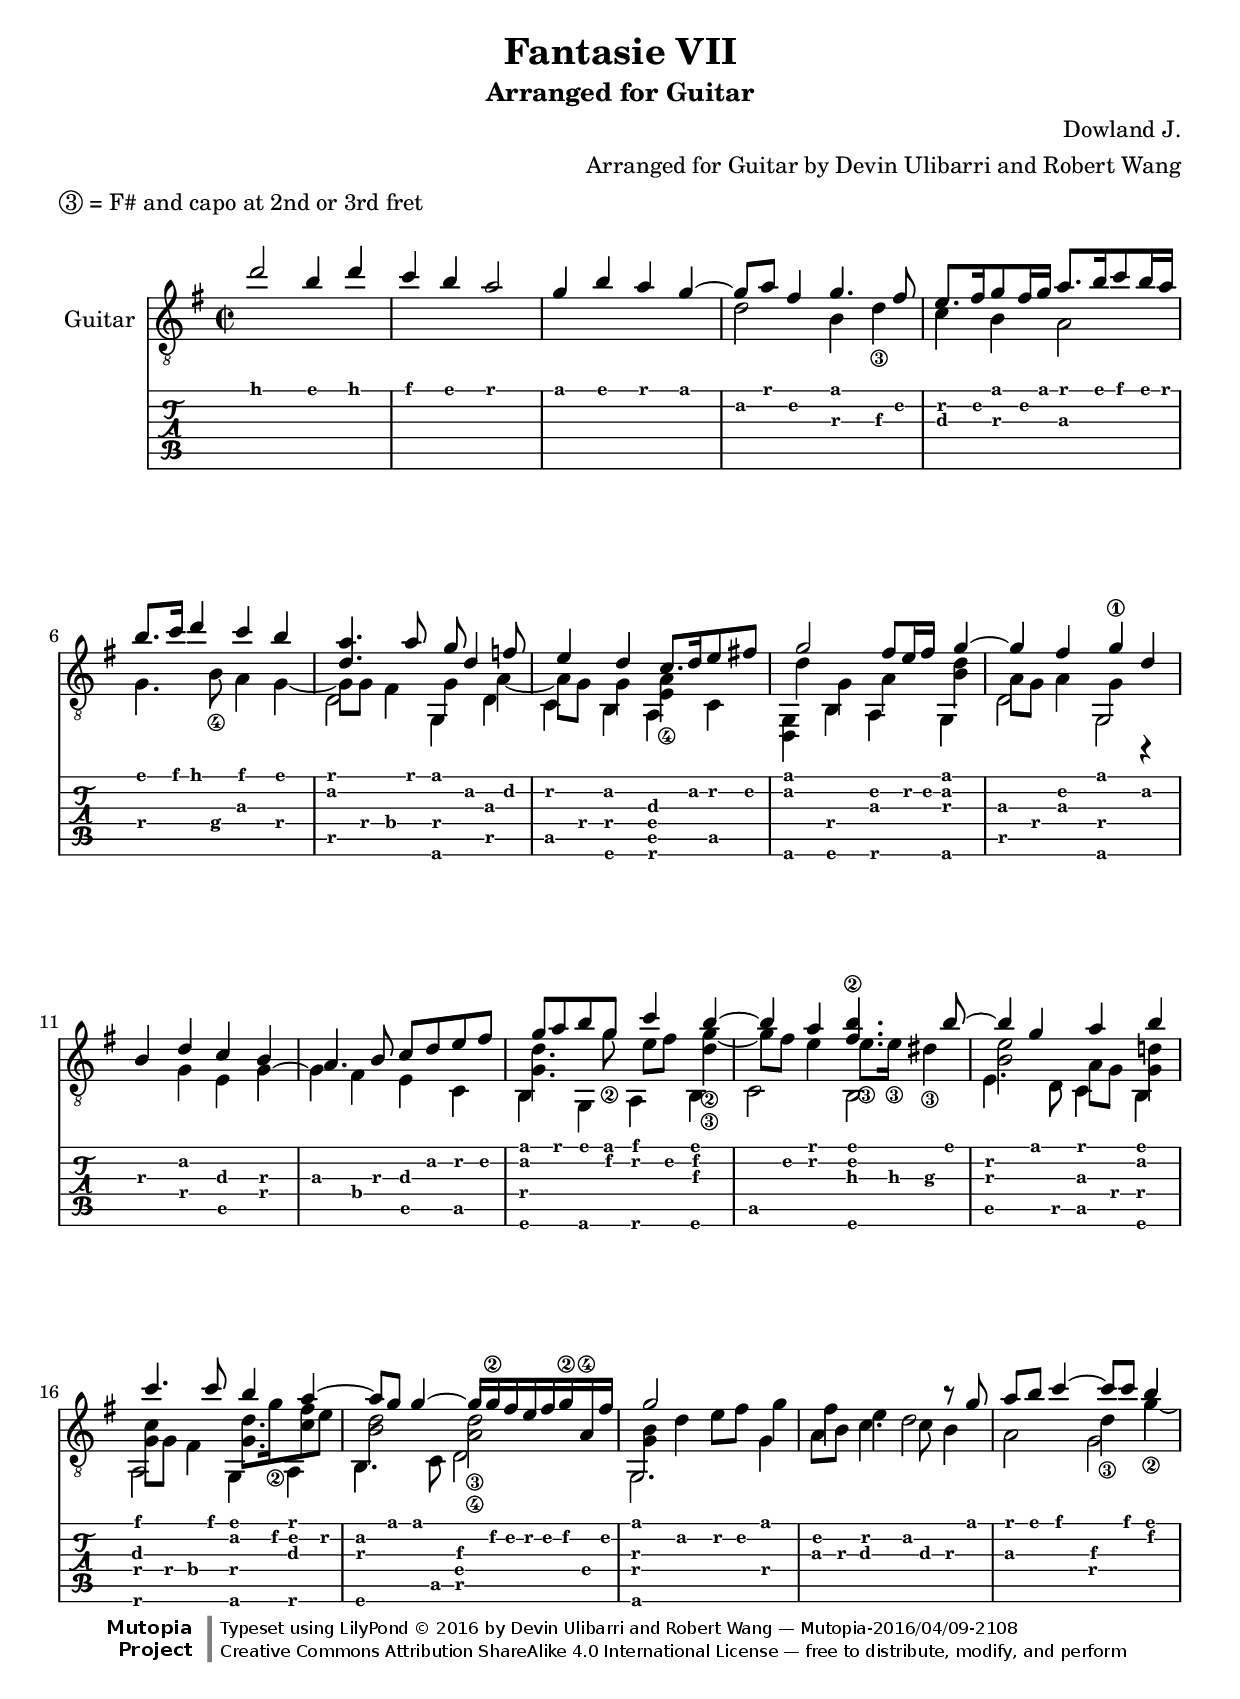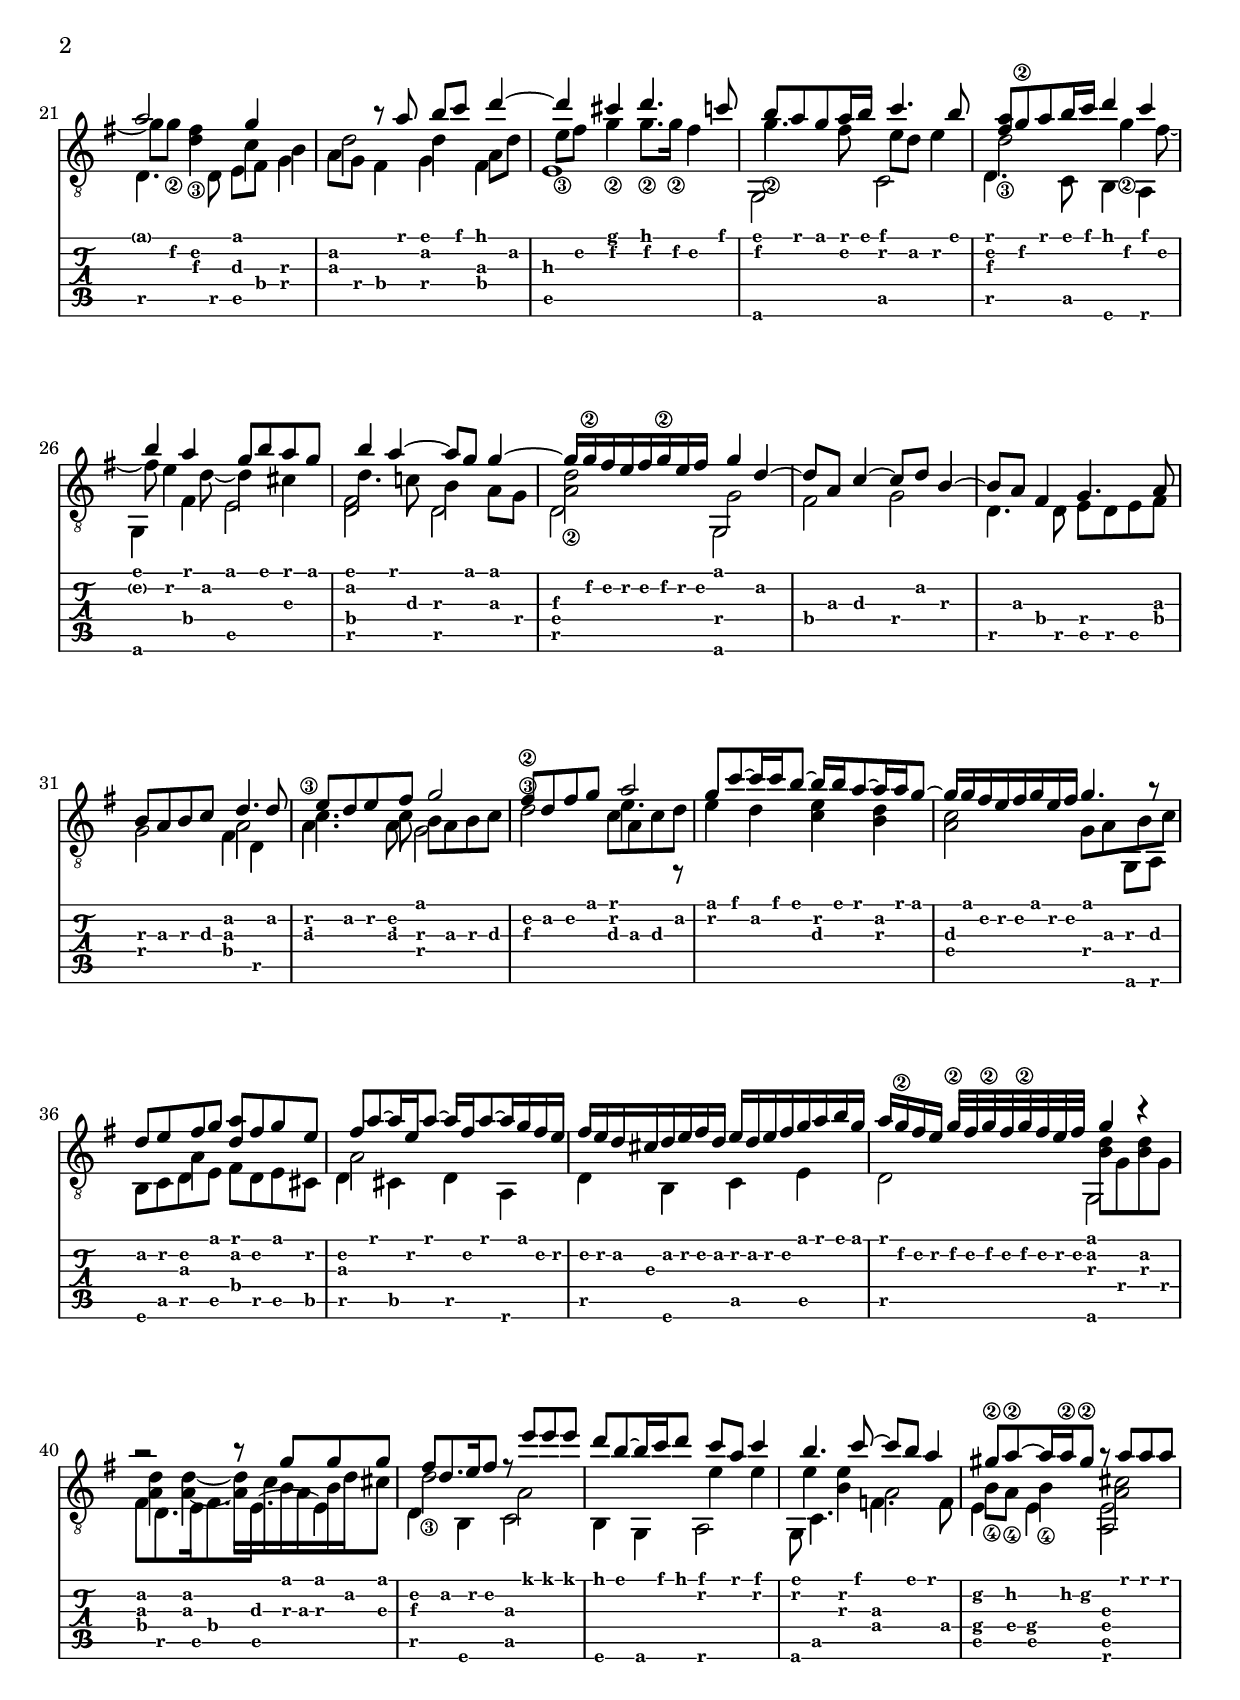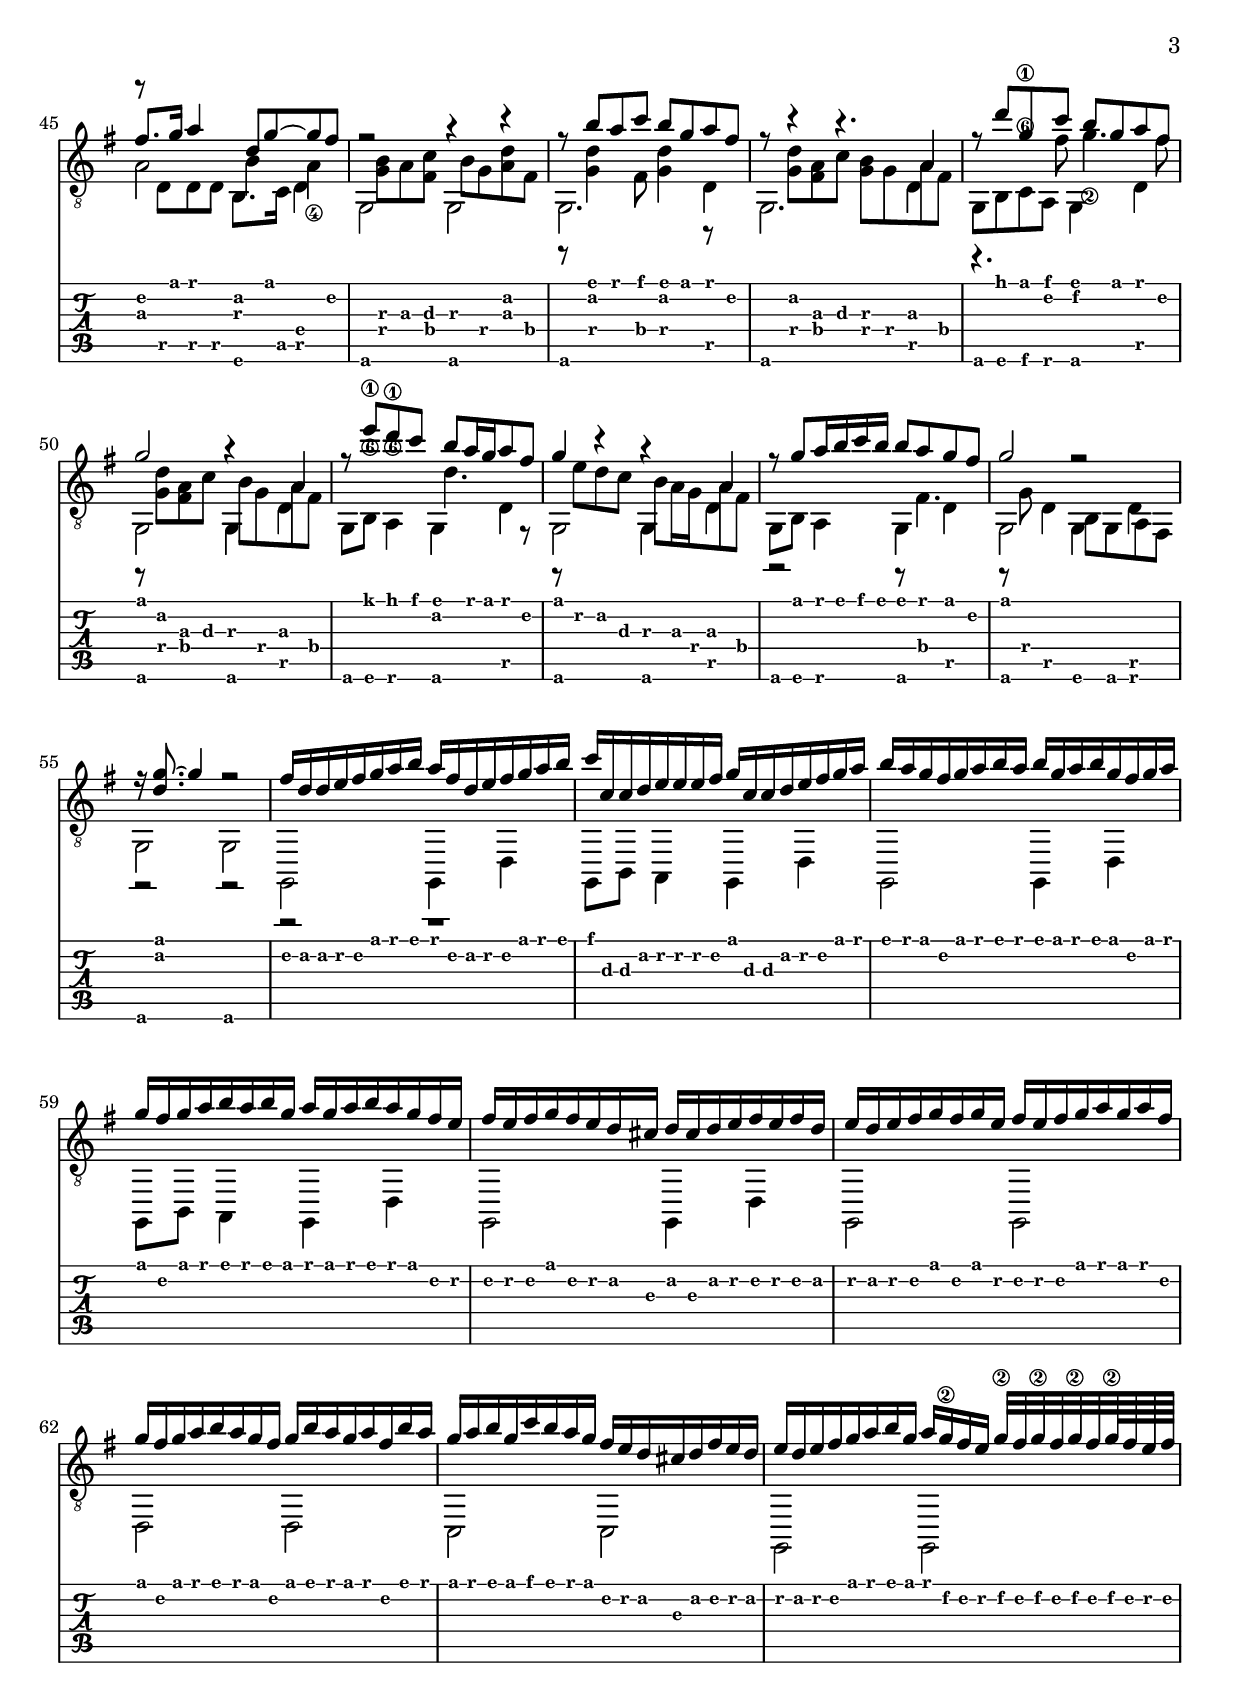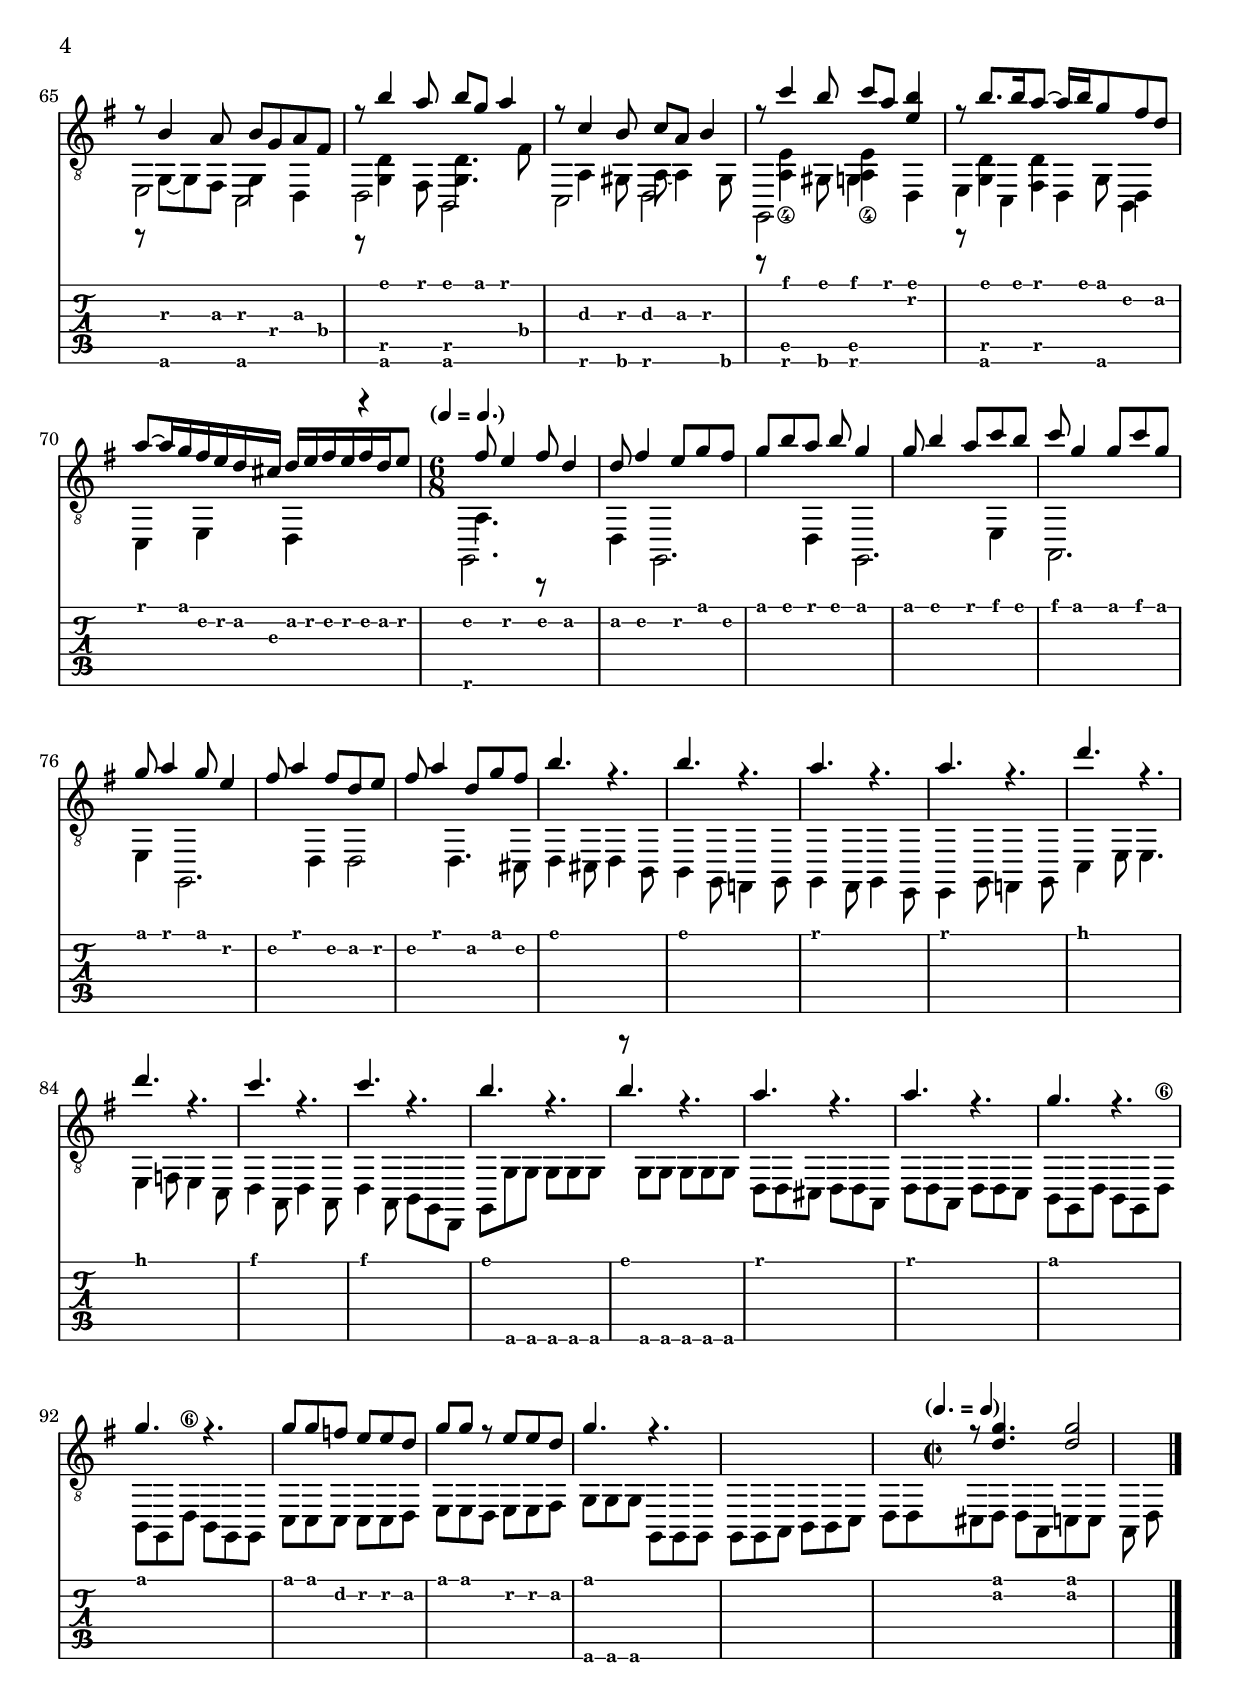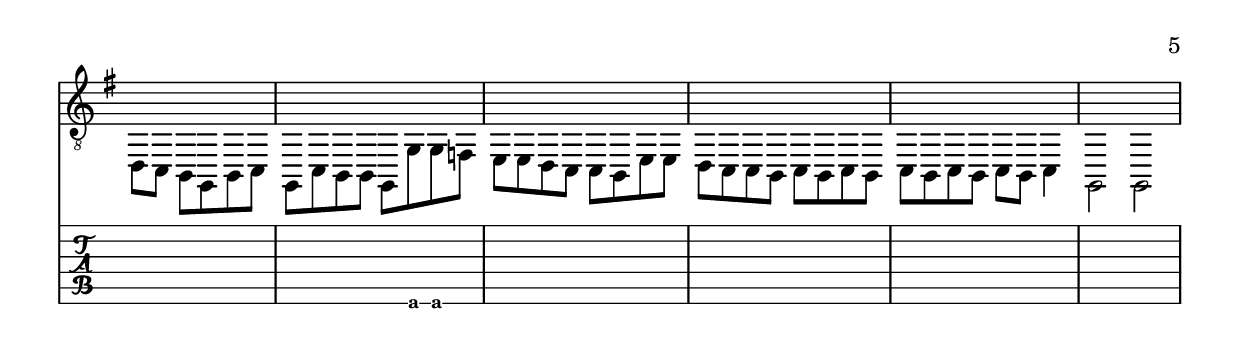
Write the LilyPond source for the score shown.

\version "2.18.2"

\header {
  title = "Fantasie VII"
  subtitle = "Arranged for Guitar"
  composer = "Dowland J."
  piece = \markup { \circle 3 = "F#" and capo at 2nd or 3rd fret } % tune g down 1/2 step to f#, then capo at 3rd fret
  arranger = "Arranged for Guitar by Devin Ulibarri and Robert Wang"
  opus = ""
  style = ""
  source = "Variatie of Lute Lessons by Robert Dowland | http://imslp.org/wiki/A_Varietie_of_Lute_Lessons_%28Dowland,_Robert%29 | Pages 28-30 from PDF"
  date = ""
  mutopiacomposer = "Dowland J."
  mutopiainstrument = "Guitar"
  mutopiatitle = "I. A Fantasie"
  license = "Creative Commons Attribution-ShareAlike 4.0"
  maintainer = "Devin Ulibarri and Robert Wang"
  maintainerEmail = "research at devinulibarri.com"

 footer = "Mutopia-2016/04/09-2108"
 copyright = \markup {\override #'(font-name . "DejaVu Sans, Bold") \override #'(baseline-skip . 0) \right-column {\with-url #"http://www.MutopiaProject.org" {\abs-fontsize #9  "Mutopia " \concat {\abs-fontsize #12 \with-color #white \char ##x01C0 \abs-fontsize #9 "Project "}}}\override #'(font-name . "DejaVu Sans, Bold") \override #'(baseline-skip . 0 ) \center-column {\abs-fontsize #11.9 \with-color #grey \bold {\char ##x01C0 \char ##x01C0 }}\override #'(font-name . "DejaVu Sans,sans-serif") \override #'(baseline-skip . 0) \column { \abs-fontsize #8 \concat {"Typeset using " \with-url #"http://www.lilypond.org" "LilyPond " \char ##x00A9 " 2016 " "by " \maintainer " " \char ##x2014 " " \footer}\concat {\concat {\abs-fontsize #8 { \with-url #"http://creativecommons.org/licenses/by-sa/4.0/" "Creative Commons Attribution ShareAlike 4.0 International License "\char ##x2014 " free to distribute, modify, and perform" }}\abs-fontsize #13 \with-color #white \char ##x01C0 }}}
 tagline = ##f
}

\paper {
  % add space between composer/opus markup and first staff
  markup-system-spacing #'padding = #3
  % add a little space between composer and opus
  markup-markup-spacing #'padding = #1.2
  top-margin = #8
  bottom-margin = #12
}

mbreak = {} % { \break }
global = {
  \time 2/2
  \key g \major
}

%% C with slash -------------------------------
cWithSlash = \markup {
  \combine \roman C \translate #'(0.6 . -0.4) \draw-line #'(0 . 2.0)
}
%% Span -----------------------------------
%% Syntax: \bbarre #"text" { notes } - text = any number of box
bbarre =
#(define-music-function (barre location str music) (string? ly:music?)
   (let ((elts (extract-named-music music '(NoteEvent EventChord))))
     (if (pair? elts)
         (let ((first-element (first elts))
               (last-element (last elts)))
           (set! (ly:music-property first-element 'articulations)
                 (cons (make-music 'TextSpanEvent 'span-direction -1)
                       (ly:music-property first-element 'articulations)))
           (set! (ly:music-property last-element 'articulations)
                 (cons (make-music 'TextSpanEvent 'span-direction 1)
                       (ly:music-property last-element 'articulations))))))
   #{
       \once \override TextSpanner.font-size = #-2
       \once \override TextSpanner.font-shape = #'upright
       \once \override TextSpanner.staff-padding = #3
       \once \override TextSpanner.style = #'line
       \once \override TextSpanner.to-barline = ##f
       \once \override TextSpanner.bound-details =
            #`((left
                (text . ,#{ \markup { \draw-line #'( 0 . -.5) } #})
                (Y . 0)
                (padding . 0.25)
                (attach-dir . -2))
               (right
                (text . ,#{ \markup { \cWithSlash #str } #})
                (Y . 0)
                (padding . 0.25)
                (attach-dir . 2)))
%% uncomment this line for make full barred
      % \once \override TextSpanner.bound-details.left.text = \markup{"B" #str}
      $music
   #})

#(define RH rightHandFinger)

upperVoice = \relative c'' {
  \voiceOne
  \slurDown
  \override TextSpanner.bound-details.left.stencil-align-dir-y = #CENTER
  \override TextSpanner.dash-fraction = #0.3
  \override TextSpanner.dash-period = #1
  d2 b4 d | c b a2 |
  g4 b a g~ | g8 a fis4 g4. fis8 |
  e8. fis16 g8 fis16 g a8. b16 c8 b16 a | b8. c16 d4 c4 b4 |
  <a d,>4. a8 g d4 f8 | e4 d c8. d16 e8 fis! |
  g2 fis8 e16 fis g4~ | g4 fis g-\1 d | 
  b d c b |  a4. b8 c d e fis | 
  g a b g c4 b4~ | b a <b fis-\2>4. b8~ |
  b4 g a b | c4. c8 b4 a~ | 
  a8 g g4~ g16 g-\2 fis e fis g-\2 a,-\4 fis' | g2 s2 | 
  s2 s4 r8 g8 | a b c4~ c8 c8 b4 | 
  a2 g4 s4 | s4 r8 a b c d4~ | 
  d4 cis d4. c8 | b a g a16 b c4. b8 | 
  <a fis>8 g-\2 a b16 c d4 c | b a g8 b a g | b4 a~ a8 g g4~| 
  g16 g-\2 fis e fis g-\2 e fis g4 d~ | d8 a c4~ c8 d b4~ | %measure 28; this is where the Faber version diverged by a half note's length
  b8 a fis4 g4. a8 | 
  b8 a b c | 
  d4. d8 e d e fis | g2 fis8-\2 d fis g | 
  a2 g8 c~ c16 c b8~ | b16 b a8~ a16 a g8~ g16 g fis e fis g e fis |
  g4. r8 d e fis g | <a d,>8 fis g e fis a~ a16 e a8~ | 
  a16 fis a8~ a16 g fis e fis e d cis d e fis d | e d e fis g a b g a g-\2 fis e g32-\2 fis g-\2 fis g-\2 fis e fis | 
  g4 r r2 | r8 g g g fis d8. e16 fis8 |  r e' e e d b~ b16 c d8 | 
  c a c4 b4. c8~ | c b a4 gis8-\2 a-\2~ a16 a-\2 gis8-\2 | 
  r8 a a a fis8. g16 a4 |
  d,8 g8~ g8 fis r2 | r4 r4 r8 b a c |
  b g a8 fis r8 |
  r4 r4. a,4 r8 d'8 g,-\1 c |
  b g a8 fis g2 | r4 a, r8 e''8-\1 d-\1 c | b a16 g a8 fis g4 r | 
  r a, r8 g' a16 b c b | b8 a g fis g2 |
  r r16 <g d>8.~ g4 | r2 fis16 d d e fis g a b |
  a fis d e fis g a b c c, c d e e e fis | g c, c d e fis g a b a g fis g a b a |
  b g a b g fis g a g fis g a b a b g | a g a b a g fis e fis e fis g fis e d cis |
  d cis d e fis e fis d e d e fis g fis g e | fis e fis g a g a fis g fis g a b a g fis |
  g b a g a fis b a g a b g c b a g | fis e d cis d fis e d e d e fis g a b g | 
  a g-\2 fis e g32-\2 fis g-\2 fis g-\2 fis g64-\2 fis e fis r8 b,4 a8 | b g a8 fis8 r8 b'4 a8 |
  b g a4 r8 c,4 b8 | c a b4 r8 c'4 b8 | 
  c a <b e,>4 r8 b8. b16 a8~ | a16 b g8 fis d a'~ a16 g fis e d cis |
  d e fis e fis d e8
  \time 6/8
  \tempo \markup {
    \concat {
      (
      \smaller \general-align #Y #DOWN \note #"4" #1
      " = "
      \smaller \general-align #Y #DOWN \note #"4." #1
      )
    }
  }
  fis8 e4 fis8 d4
  d8 fis4 e8 g fis g b a b g4 | g8 b4 a8 c b c g4 g8 c g | % was  g8 b4 a8 b g c g4 g8 c g |
  g a4 g8 e4 fis8 a4 fis8 d e | fis a4 d,8 g fis b4. r4. |
  b4. r4. a r | a r d r |
  d r c r | c r b r | 
  b r a r | a r g r | 
  g r g8 g f e e d | g g r e e d g4. r 
  \tempo \markup {
  }
  s1 
   \time 2/2
  \tempo \markup {
    \concat {
      (
      \smaller \general-align #Y #DOWN \note #"4." #1
      " = "
      \smaller \general-align #Y #DOWN \note #"4" #1
      )
    }
  }
  r8 <d g>4. <d g>2 \bar "|."
}


lowerVoice = \relative c {
  \voiceThree
  \slurDown
  \override TextSpanner.bound-details.left.stencil-align-dir-y = #CENTER
  \override TextSpanner.dash-fraction = #0.3
  \override TextSpanner.dash-period = #1
  \stemDown
  s1 |
  s1 |
  s1 |
  s1 |
  s1 |
  s1 | %measure 6
  d2 g,4 d' | %measure 7
  c4 b a c |
  <g d>4 b a g |
  d'2 g, |
  s4 g' e g~ | %measure 11
  g4 fis e c |
  b4 g a b |
  c2 b |
  e4. d8 c4 b |
  a2 g4 a |
  b4. c8 d2 | %measure 17
  g,2. g'4 | %measure 18
  a8 b c4. c8 b4 |
  a2 g |
  d4. d8 e8 fis g4 |
  a8 g fis4 g fis | %measure 22
  e1 |
  g,2 c2 |
  d4. c8 b4 a |
  g4 fis' e2 | %measure 26
  <d fis>2 d |
  d2 g,2 | %measure 28
  fis'2 g |
  d4. d8 e d e fis |
  g2 fis4 d | %measure 31
  a'4.-\3 a8 g2 |
  d'2-\3 c8 a c d |
  s1 |
  s2. g,,8 a |
  b8 c d e fis d e cis | %measure 36
  d4 cis d a |
  d4 b c e |
  d2 g, |
  fis'8 d8. e16 fis8. e8.~ e4 | %measure 40
  d4 b c2 |
  b4 g a2 |
  g8 c4. f4. f8 | %measure 43
  e4 e <a, e'>2 | %measure 44
  r8 d d d b8. c16 d4 |
  g,2 g2 |
  g2. d'4 |
  g,2. d'4 | %measure 47
  g,8 b c-\6 a g4 d' |
  g,2 g4 d' |
  g,8 b-\6 a4-\6 g d' |
  g,2 g4 d' |
  g,8 b a4 g d' | %measure 52
  g,2 g4 d' |
  g,2 g2 | 
  g,2 g4 d' |
  g,8 b a4 g d' | %measure 56
  g,2 g4 d' |
  g,8 b a4 g d' |
  g,2 g4 d' |
  g,2 g2 | %measure 60, where the 32nd notes begin
  d'2 d |
  c2 c | %measure 62
  g2 g |
  e'2 c |
  d2 b | %measure 65
  c2 d |
  g,2 g'4 d | %measure 67
  e4 c d b |
  c4 e d r | %Hard to read lute tab, I think this last one is rest
  g,2. d'4 | %measure 70
  g,2. d'4 |
  g,2. e'4 |
  a,2. e'4 |
  g,2. d'4 | %measure 74
  d2 d4. cis8 |
  d4 cis8 d4 b8 | %measure 76, where the 6/8 begins
  b4 g8 f4 g8 | %measure 77
  g4 fis8 g4 e8 |
  e4 g8 f4 g8 |
  c4 e8 e4. |
  e4 f8 e4 c8 |
  d4 a8 d4 a8 |
  d4 a8 b g d |  %measure 83
  g8 g' g g g g |
  r8 g g g g g |
  d8 d cis d d a |
  d8 d a d d c |
  b8 g d' b g d'-\6 |
  b8 g d'-\6 b g g | %measure 89
  c8 c c c c d |
  e8 e d e e fis |
  g8 g g g, g g |
  g8 g a b b c |
  d8 d cis d d a |
  c8 c a d d c | %measure 95
  b8 g b c g c |
  b8 b g g' g f |
  e8 e d c c b |
  e8 e d c c b |
  c8 b c b c b |
  c8 b c b c4 | %measure 101
  g2 g2 |
}

middleVoice = \relative c' {
  \voiceTwo
  \set stringNumberOrientations = #'(down)
  \set fingeringOrientations = #'(down)
  \override TextSpanner.bound-details.left.stencil-align-dir-y = #CENTER
  \override TextSpanner.font-size = #-5
  \override TextSpanner.dash-fraction = #0.3
  \override TextSpanner.dash-period = #1
  \slurUp
  s1 | s1 |
  s1 | d2 b4 d-\3 |
  c b a2 | g4. b8-\4 a4 g~ | %imitation begins
  g8 g fis4 g4 a~ |
  a8 g g4 <a-\4 e> s4 |
  d g, a <d b> |
  a8 g a4 g r |
  s1 |
  s1 |
  <d' g,>4. g8-\2 e fis <g-\2 d-\3>4~ |
  g8 fis e4 <e-\3 %{c-\4%}>8. e16-\3 dis4-\3 | %original tab from R. Dowland has a 'c' note on 4th string, but I cannot imagine this to be correct.
  <e b>2 a,8 g <d'! g,>4 |
  <c g>8 g fis4 <d' g,>8. g16-\2 <fis c>8 e |
  <d b>2 <d-\3 a-\4>2 |
  <b g>4 d e8 fis g4 |
  fis4 e d2 |
  s2 d4-\3 g-\2~ |
  g8 g-\2 <fis d-\3>4 c4 b4 |
  d2 d4 a8 d |
  e8-\3 fis g4-\2 g8.-\2 g16-\2 fis4 |
  g4.-\2 fis8 e d e4 |
  d2-\3 s8 g4-\2 fis8~ |
  fis8 e4 d8~ d4 cis |
  d4. c!8 b4 a8 g |
  <a-\2 d>2-\3 g2 |
  s2 | %measure 29; The Faber diverges here
  s1 | %measure 30
  s1 |
  a2 c4. c8 |
  b8 a b c s2 |
  e4. r8 |
  e4 d <e c>4 <d b>4 |
  <c a>2 g8 a b c | % c s4 a | %this section starts having problems...
  s4 a4 %{d2%} s2 | % I put the d in the top voice
  a2 s2 |
  s1 |
  s2 <d b>8 g, <d' b> g, | <d' a>4 <d a>4~ | %measure 40
  <d a>16 c b a b d cis8 | %this measure needs fixed
  d2-\3 a2 |
  s2 e'4 e e <e b> |
  a,2 b8-\4 a-\4 b4-\4 |
  <cis a>2 |
  a2 |
  b4 a-\4 s8 <b g> a <c fis,> |
  b8 g <a d> fis r <d' g,>4 fis,8 |
  <d' g,>4 r8 s4 <d g,>8 <a fis> c  |
  <b g>8 g a fis r4. fis'8 |
  g4.-\2 fis8 r <d g,> <a fis> c |
  b8 g a fis s2 |
  d'4. r8 r e d c |
  b a16 g a8 fis r2 |
  r8 fis4. r8 g d4 | % r g, a16 b c a |
  b8 g a fis r2 |
  r2 r2 %r8 g a16 b c d |
r1 %  b8 g a fis r16 b g a b c d e |
  s1 | %Notes in Upper: d16 g, g a b c d e fis d d e fis g a b | %measure 65
  s1 | %Notes in Upper: a fis d e fis g a b c c, c d e e e fis |
  s1 |
  s1 |
  s1 |
  s1 | 
  s1 |
s2 %  s1 |
%  s1 |
%  s1 |
r8 g~ g fis g 4 d | r8 <d' g,>4 fis,8  %r8 g,~ g fis r8 d'4. |
  <d' g,>4. fis8 |
  s8 a,4 gis8 a8~ a4 gis8 r8 <e' a,-\4>4 gis,8 |
  <e' a,-\4>4 s4 | r8 <d g,>4 <d fis,> g,8 d4 |
  s1 |a'4. r8 | %measure 71
  %incomplete from here
}

\score {
  <<
    \new Staff = "Guitar" \with {
      midiInstrument = #"acoustic guitar (nylon)"
      instrumentName = #"Guitar"
      \mergeDifferentlyDottedOn
      \mergeDifferentlyHeadedOn
%      \override StringNumber #'stencil = ##f
    } <<
      \global
      \clef "treble_8"

      \context Voice = "upperVoice" \upperVoice
      \context Voice = "middleVoice" \middleVoice
      \context Voice = "lowerVoice" \lowerVoice
      
    >>
%%{
    % tabs are not completely developed
    \new TabStaff = "Guitar tabs" \with {
      tablatureFormat = #fret-letter-tablature-format
      stringTunings = \stringTuning <g, c f a d' g'>
     % additionalBassStrings = \stringTuning <c, d, e, fis, g,>
      fretLabels = #'("a" "b" "r" "d" "e" "f" "g" "h" "i" "k")
    } <<
      \clef "tab"
      \global
      \context TabVoice = "upperVoice" \upperVoice
      \context TabVoice = "middleVoice" \middleVoice
      \context TabVoice = "lowerVoice" \lowerVoice
    >>
%}
  >>
  \layout {
      \context {
      \Score
    }
  }
  \midi {
    \context { \TabStaff \remove "Staff_performer" }
    \tempo 4 = 74
  }
}
